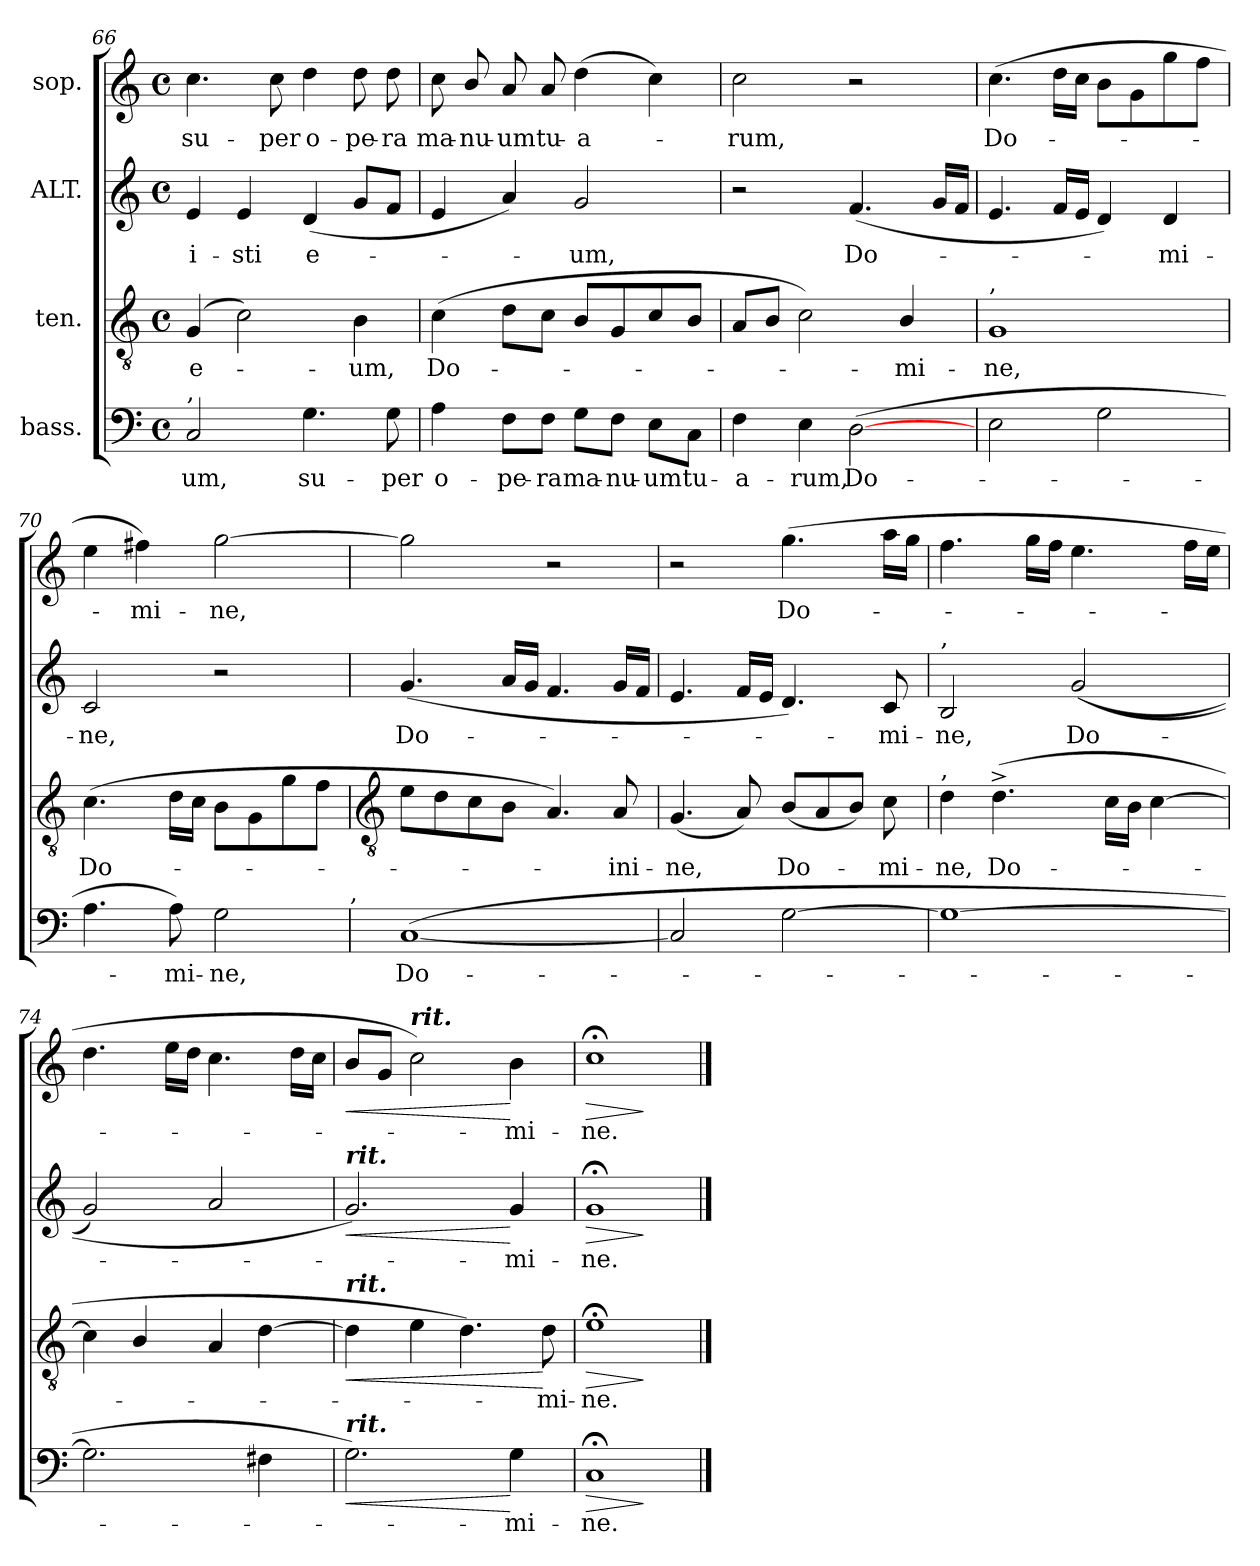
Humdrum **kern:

**kern	**text	**dynam	**kern	**text	**dynam	**kern	**text	**dynam	**kern	**text	**dynam
*part4	*part4	*part4	*part3	*part3	*part3	*part2	*part2	*part2	*part1	*part1	*part1
*staff4	*staff4	*staff4	*staff3	*staff3	*staff3	*staff2	*staff2	*staff2	*staff1	*staff1	*staff1
*I"bass.	*	*	*I"ten.	*	*	*I"ALT.	*	*	*I"sop.	*	*
!!LO:LB:g=z
*clefF4	*	*	*clefGv2	*	*	*clefG2	*	*	*clefG2	*	*
*k[]	*	*	*k[]	*	*	*k[]	*	*	*k[]	*	*
*C:	*	*	*C:	*	*	*C:	*	*	*C:	*	*
*M4/4	*	*	*M4/4	*	*	*M4/4	*	*	*M4/4	*	*
*met(c)	*	*	*met(c)	*	*	*met(c)	*	*	*met(c)	*	*
=66	=66	=66	=66	=66	=66	=66	=66	=66	=66	=66	=66
!LO:TX:a:t=,	!	!	!	!	!	!	!	!	!	!	!
!	!LO:LY:b	!	!	!LO:LY:b	!	!	!LO:LY:b	!	!	!LO:LY:b	!
2C	-um,	.	(4G	e-	.	4e	-i-	.	4.cc	su-	.
!	!	!	!	!	!	!	!LO:LY:b	!	!	!	!
.	.	.	2c)	.	.	4e	-sti	.	.	.	.
!	!	!	!	!	!	!	!	!	!	!LO:LY:b	!
.	.	.	.	.	.	.	.	.	8cc	-per	.
!	!LO:LY:b	!	!	!	!	!	!LO:LY:b	!	!	!LO:LY:b	!
4.G	su-	.	.	.	.	(<4d	e-	.	4dd	o-	.
!	!	!	!	!LO:LY:b	!	!	!	!	!	!LO:LY:b	!
.	.	.	4B	um,	.	8gL	.	.	8dd	-pe-	.
!	!LO:LY:b	!	!	!	!	!	!	!	!	!LO:LY:b	!
8G	-per	.	.	.	.	8fJ	.	.	8dd	-ra	.
=67	=67	=67	=67	=67	=67	=67	=67	=67	=67	=67	=67
!	!LO:LY:b	!	!	!LO:LY:b	!	!	!	!	!	!LO:LY:b	!
4A	o-	.	(>4c	Do-	.	4e	.	.	8cc	ma-	.
!	!	!	!	!	!	!	!	!	!	!LO:LY:b	!
.	.	.	.	.	.	.	.	.	8b/	-nu-	.
!	!LO:LY:b	!	!	!	!	!	!	!	!	!LO:LY:b	!
8F\L	-pe-	.	8dL	.	.	4a)	.	.	8a	-um	.
!	!LO:LY:b	!	!	!	!	!	!	!	!	!LO:LY:b	!
8F\J	-ra	.	8cJ	.	.	.	.	.	8a	tu-	.
!	!LO:LY:b	!	!	!	!	!	!LO:LY:b	!	!	!LO:LY:b	!
8G\L	ma-	.	8BL	.	.	2g	um,	.	(>4dd	-a-	.
!	!LO:LY:b	!	!	!	!	!	!	!	!	!	!
8F\J	-nu-	.	8G	.	.	.	.	.	.	.	.
!	!LO:LY:b	!	!	!	!	!	!	!	!	!	!
8E\L	-um	.	8c	.	.	.	.	.	4cc)	.	.
!	!LO:LY:b	!	!	!	!	!	!	!	!	!	!
8C\J	tu-	.	8BJ	.	.	.	.	.	.	.	.
=68	=68	=68	=68	=68	=68	=68	=68	=68	=68	=68	=68
!	!LO:LY:b	!	!	!	!	!	!	!	!	!LO:LY:b	!
4F	-a-	.	8AL	.	.	2r	.	.	2cc	rum,	.
.	.	.	8BJ	.	.	.	.	.	.	.	.
!	!LO:LY:b	!	!	!	!	!	!	!	!	!	!
4E	-rum,	.	2c)	.	.	.	.	.	.	.	.
!	!LO:LY:b	!	!	!	!	!	!LO:LY:b	!	!	!	!
(>[2D	Do-	.	.	.	.	(<4.f	Do-	.	2r	.	.
!	!	!	!	!LO:LY:b	!	!	!	!	!	!	!
.	.	.	4B/	mi-	.	.	.	.	.	.	.
.	.	.	.	.	.	16gLL	.	.	.	.	.
.	.	.	.	.	.	16fJJ	.	.	.	.	.
=69	=69	=69	=69	=69	=69	=69	=69	=69	=69	=69	=69
!	!	!	!LO:TX:a:t=,	!	!	!	!	!	!	!	!
!	!	!	!	!LO:LY:b	!	!	!	!	!	!LO:LY:b	!
2E	.	.	1G	-ne,	.	4.e	.	.	(>4.cc	Do-	.
.	.	.	.	.	.	16fLL	.	.	16ddLL	.	.
.	.	.	.	.	.	16eJJ	.	.	16ccJJ	.	.
2G	.	.	.	.	.	4d)	.	.	8bL	.	.
.	.	.	.	.	.	.	.	.	8g	.	.
!	!	!	!	!	!	!	!LO:LY:b	!	!	!	!
.	.	.	.	.	.	4d	mi-	.	8gg	.	.
.	.	.	.	.	.	.	.	.	8ffJ	.	.
=70	=70	=70	=70	=70	=70	=70	=70	=70	=70	=70	=70
!	!	!	!	!LO:LY:b	!	!	!LO:LY:b	!	!	!	!
4.A	.	.	(>4.c	Do-	.	2c	-ne,	.	4ee	.	.
!	!	!	!	!	!	!	!	!	!	!LO:LY:b	!
.	.	.	.	.	.	.	.	.	4ff#X)	mi-	.
!	!LO:LY:b	!	!	!	!	!	!	!	!	!	!
8A)	mi-	.	16dLL	.	.	.	.	.	.	.	.
.	.	.	16cJJ	.	.	.	.	.	.	.	.
!	!LO:LY:b	!	!	!	!	!	!	!	!	!LO:LY:b	!
2G	-ne,	.	8BL	.	.	2r	.	.	[2gg	-ne,	.
.	.	.	8G	.	.	.	.	.	.	.	.
.	.	.	8g	.	.	.	.	.	.	.	.
.	.	.	8fJ	.	.	.	.	.	.	.	.
!LO:TX:a:t=,	!	!	!	!	!	!	!	!	!	!	!
!!LO:LB:g=z
=71	=71	=71	=71	=71	=71	=71	=71	=71	=71	=71	=71
*	*	*	*clefGv2	*	*	*	*	*	*	*	*
!	!LO:LY:b	!	!	!	!	!	!LO:LY:b	!	!	!	!
(>[1C	Do-	.	8eL	.	.	(<4.g	Do-	.	2gg]	.	.
.	.	.	8d	.	.	.	.	.	.	.	.
.	.	.	8c	.	.	.	.	.	.	.	.
.	.	.	8BJ	.	.	16aLL	.	.	.	.	.
.	.	.	.	.	.	16gJJ	.	.	.	.	.
.	.	.	4.A)	.	.	4.f	.	.	2r	.	.
!	!	!	!	!LO:LY:b	!	!	!	!	!	!	!
.	.	.	8A	ini-	.	16gLL	.	.	.	.	.
.	.	.	.	.	.	16fJJ	.	.	.	.	.
=72	=72	=72	=72	=72	=72	=72	=72	=72	=72	=72	=72
!	!	!	!	!LO:LY:b	!	!	!	!	!	!	!
2C]	.	.	(<4.G	-ne,	.	4.e	.	.	2r	.	.
.	.	.	8A)	.	.	16fLL	.	.	.	.	.
.	.	.	.	.	.	16eJJ	.	.	.	.	.
!	!	!	!	!LO:LY:b	!	!	!	!	!	!LO:LY:b	!
[2G	.	.	(<8BL	Do-	.	4.d)	.	.	(>4.gg	Do-	.
.	.	.	8A	.	.	.	.	.	.	.	.
.	.	.	8BJ)	.	.	.	.	.	.	.	.
!	!	!	!	!LO:LY:b	!	!	!LO:LY:b	!	!	!	!
.	.	.	8c	mi-	.	8c	mi-	.	16aaLL	.	.
.	.	.	.	.	.	.	.	.	16ggJJ	.	.
=73	=73	=73	=73	=73	=73	=73	=73	=73	=73	=73	=73
!	!	!	!	!	!	!LO:TX:a:t=,	!	!	!	!	!
!	!	!	!LO:TX:a:t=,	!	!	!	!	!	!	!	!
!	!	!	!	!LO:LY:b	!	!	!LO:LY:b	!	!	!	!
1G_	.	.	4d	-ne,	.	2B	-ne,	.	4.ff	.	.
!	!	!	!	!LO:LY:b	!	!	!	!	!	!	!
.	.	.	(>4.d^	Do-	.	.	.	.	.	.	.
.	.	.	.	.	.	.	.	.	16ggLL	.	.
.	.	.	.	.	.	.	.	.	16ffJJ	.	.
!	!	!	!	!	!	!	!LO:LY:b	!	!	!	!
.	.	.	.	.	.	(<(<2g	Do-	.	4.ee	.	.
.	.	.	16cLL	.	.	.	.	.	.	.	.
.	.	.	16BJJ	.	.	.	.	.	.	.	.
.	.	.	[4c	.	.	.	.	.	.	.	.
.	.	.	.	.	.	.	.	.	16ffLL	.	.
.	.	.	.	.	.	.	.	.	16eeJJ	.	.
=74	=74	=74	=74	=74	=74	=74	=74	=74	=74	=74	=74
2.G]	.	.	4c]	.	.	2g)	.	.	4.dd	.	.
.	.	.	4B/	.	.	.	.	.	.	.	.
.	.	.	.	.	.	.	.	.	16eeLL	.	.
.	.	.	.	.	.	.	.	.	16ddJJ	.	.
.	.	.	4A	.	.	2a	.	.	4.cc	.	.
4F#X	.	.	[4d	.	.	.	.	.	.	.	.
.	.	.	.	.	.	.	.	.	16ddLL	.	.
.	.	.	.	.	.	.	.	.	16ccJJ	.	.
=75	=75	=75	=75	=75	=75	=75	=75	=75	=75	=75	=75
!	!	!	!	!	!	!LO:TX:a:Bi:t=rit.	!	!	!	!	!
!	!	!	!LO:TX:a:Bi:t=rit.	!	!	!	!	!	!	!	!
!LO:TX:a:Bi:t=rit.	!	!	!	!	!	!	!	!	!	!	!
!	!	!LO:HP:b	!	!	!LO:HP:b	!	!	!LO:HP:b	!	!	!LO:HP:b
2.G)	.	<	4d]	.	<	2.g)	.	<	8bL	.	<
.	.	.	.	.	.	.	.	.	8gJ	.	.
!	!	!	!	!	!	!	!	!	!LO:TX:a:Bi:t=rit.	!	!
.	.	.	4e	.	.	.	.	.	2cc)	.	.
.	.	.	4.d)	.	.	.	.	.	.	.	.
!	!LO:LY:b	!	!	!	!	!	!LO:LY:b	!	!	!LO:LY:b	!
4G	mi-	[	.	.	.	4g	mi-	[	4b	mi-	[
!	!	!	!	!LO:LY:b	!	!	!	!	!	!	!
.	.	.	8d	mi-	[	.	.	.	.	.	.
=76	=76	=76	=76	=76	=76	=76	=76	=76	=76	=76	=76
!	!LO:LY:b	!LO:HP:b	!	!LO:LY:b	!LO:HP:b	!	!LO:LY:b	!LO:HP:b	!	!LO:LY:b	!LO:HP:b
1C;<	-ne.	>	1e;<	-ne.	>	1g;<	-ne.	>	1cc;<	-ne.	>
.	.	]	.	.	]	.	.	]	.	.	]
==	==	==	==	==	==	==	==	==	==	==	==
*-	*-	*-	*-	*-	*-	*-	*-	*-	*-	*-	*-
